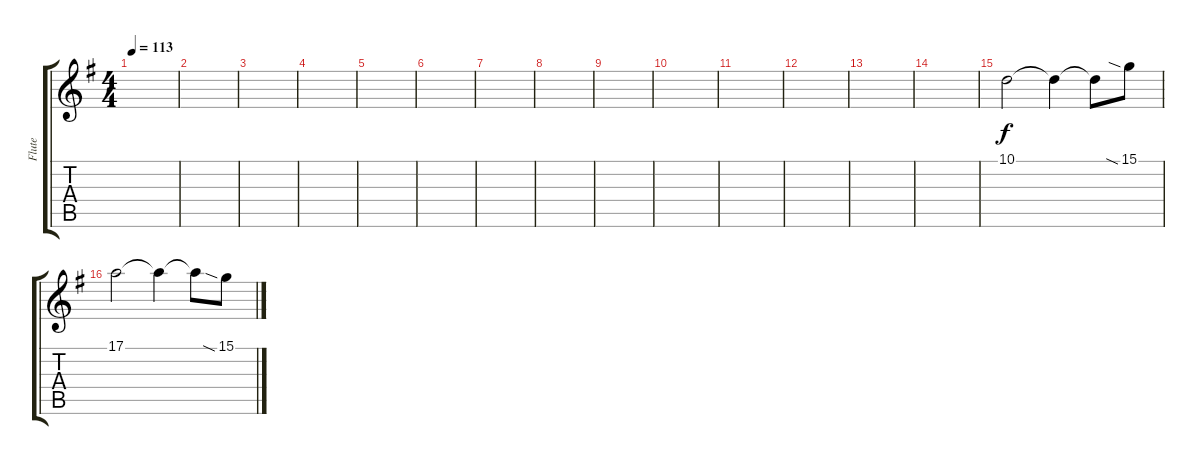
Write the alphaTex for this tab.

\track ("Flute" "Flute") {instrument flute}
\staff {score tabs}
\tuning (E4 B3 G3 D3 A2 E2) {hide}
\ts (4 4)
\tempo 113
\clef g2
\ks g
|
|
|
|
|
|
|
|
|
|
|
|
|
|
10.1.2 10.1{t}.4 10.1{t}.8 15.1{sia}.8 |
17.1.2 17.1{t}.4 17.1{t}.8 15.1{sia}.8
